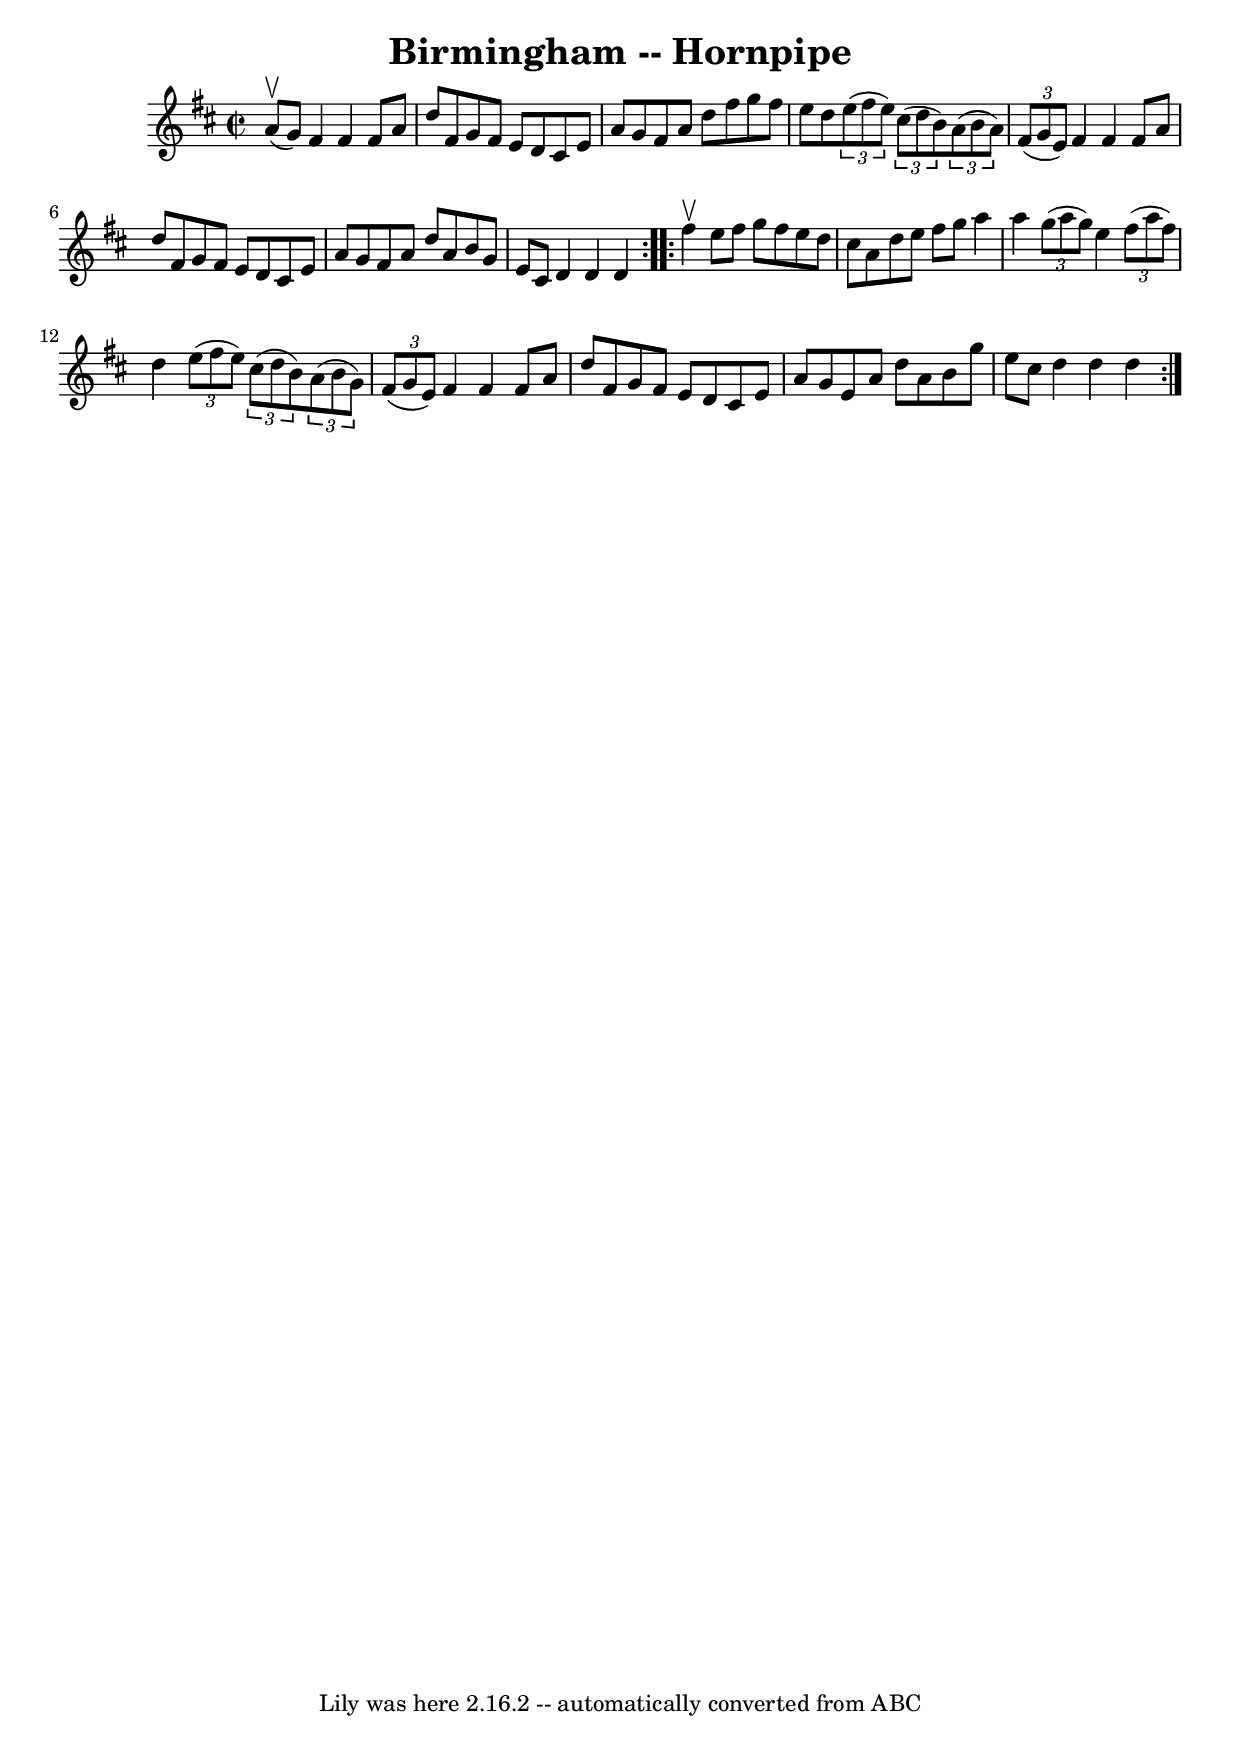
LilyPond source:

\version "2.16.2"
\include "Mammoth.ily"
\header {
  %% book = "Cole's 1000 Fiddle Tunes"
 crossRefNumber = "1"
 footnotes = ""
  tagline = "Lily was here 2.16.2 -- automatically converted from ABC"
  title = "Birmingham -- Hornpipe"

}
voicedefault =  {



  \repeat volta 2 {

    \override Staff.TimeSignature #'style = #'C
    \time 2/2 
    \key d \major a'8 (^\upbow g'8)  |
 fis'4 fis'4 fis'8 a'8 d''8 fis'8   |
 g'8 fis'8 e'8 d'8 cis'8 e'8 a'8 g'8   |
 fis'8 a'8 d''8 fis''8 g''8 fis''8 e''8 d''8   |
    \times 2/3 { e''8 (fis''8 e''8) 
	       } 
    \times 2/3 { cis''8 (d''8 b'8) 
	       }   \times 2/3 { a'8 (b'8    
				a'8) 
			      }   \times 2/3 { fis'8 (g'8 e'8)  					     }  |
 fis'4 fis'4 fis'8 a'8 d''8 fis'8   |
 g'8 fis'8 e'8 d'8 cis'8 e'8 a'8 g'8   |
 fis'8 a'8 d''8 a'8 b'8 g'8 e'8 cis'8   |
 d'4 d'4 d'4  
  }     
  \repeat volta 2 {
 fis''4^\upbow  |
 e''8 fis''8 g''8 fis''8 e''8 d''8 cis''8 a'8   |
 d''8 e''8 fis''8 g''8 a''4 a''4   |
    \times 2/3 { g''8 (a''8 g''8) 
	       } e''4    \times 2/3 {  
		 fis''8 (a''8 fis''8)  	       } d''4   |
    \times 2/3 { e''8 (
		 fis''8 e''8) 
	       }   \times 2/3 { cis''8 (d''8 b'8) 
			      }   
    \times 2/3 { a'8 (b'8 g'8) 
	       }   \times 2/3 { fis'8 (g'8 e'8  
				)  			      }  |
 fis'4 fis'4 fis'8 a'8 d''8 fis'8  |
 g'8 fis'8 e'8 d'8 cis'8 e'8 a'8 g'8   |
 e'8 a'8 d''8 a'8 b'8 g''8 e''8 cis''8   |
 d''4 d''4    
 d''4  
  }   

}

\score{
  <<

    \context Staff="default"
    {
      \voicedefault 
      
    }

  >>
  \layout {
    
  }
  \midi {
  }

}
